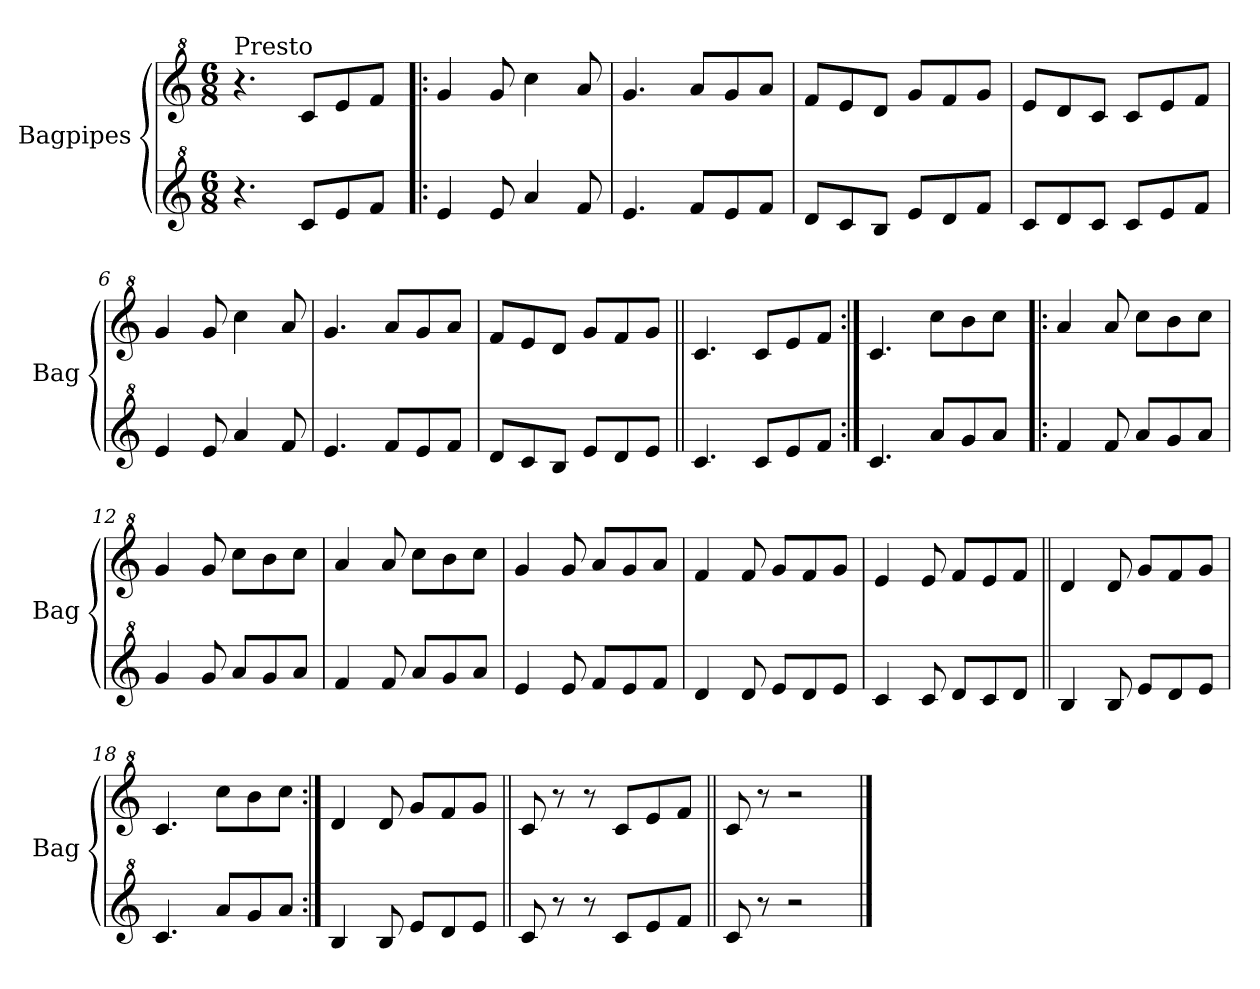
**kern	**kern
*part2	*part1
*staff2	*staff1
*I"Bagpipes	*I"Bagpipes
*I'Bag	*I'Bag
*clefG^2	*clefG^2
*k[]	*k[]
*C:	*C:
*M6/8	*M6/8
=1	=1
!	!LO:TX:a:t=Presto
4.r	4.r
8cc/L	8cc/L
8ee/	8ee/
8ff/J	8ff/J
=2!|:	=2!|:
4ee/	4gg/
8ee/	8gg/
4aa/	4ccc\
8ff/	8aa/
=3	=3
4.ee/	4.gg/
8ff/L	8aa/L
8ee/	8gg/
8ff/J	8aa/J
=4	=4
8dd/L	8ff/L
8cc/	8ee/
8b/J	8dd/J
8ee/L	8gg/L
8dd/	8ff/
8ff/J	8gg/J
=5	=5
8cc/L	8ee/L
8dd/	8dd/
8cc/J	8cc/J
8cc/L	8cc/L
8ee/	8ee/
8ff/J	8ff/J
=6	=6
4ee/	4gg/
8ee/	8gg/
4aa/	4ccc\
8ff/	8aa/
=7	=7
4.ee/	4.gg/
8ff/L	8aa/L
8ee/	8gg/
8ff/J	8aa/J
!!LO:LB:g=z
=8	=8
8dd/L	8ff/L
8cc/	8ee/
8b/J	8dd/J
8ee/L	8gg/L
8dd/	8ff/
8ee/J	8gg/J
=9||	=9||
4.cc/	4.cc/
8cc/L	8cc/L
8ee/	8ee/
8ff/J	8ff/J
=10:|!	=10:|!
4.cc/	4.cc/
8aa/L	8ccc\L
8gg/	8bb\
8aa/J	8ccc\J
=11!|:	=11!|:
4ff/	4aa/
8ff/	8aa/
8aa/L	8ccc\L
8gg/	8bb\
8aa/J	8ccc\J
=12	=12
4gg/	4gg/
8gg/	8gg/
8aa/L	8ccc\L
8gg/	8bb\
8aa/J	8ccc\J
=13	=13
4ff/	4aa/
8ff/	8aa/
8aa/L	8ccc\L
8gg/	8bb\
8aa/J	8ccc\J
=14	=14
4ee/	4gg/
8ee/	8gg/
8ff/L	8aa/L
8ee/	8gg/
8ff/J	8aa/J
!!LO:LB:g=z
=15	=15
4dd/	4ff/
8dd/	8ff/
8ee/L	8gg/L
8dd/	8ff/
8ee/J	8gg/J
=16	=16
4cc/	4ee/
8cc/	8ee/
8dd/L	8ff/L
8cc/	8ee/
8dd/J	8ff/J
=17||	=17||
4b/	4dd/
8b/	8dd/
8ee/L	8gg/L
8dd/	8ff/
8ee/J	8gg/J
=18	=18
4.cc/	4.cc/
8aa/L	8ccc\L
8gg/	8bb\
8aa/J	8ccc\J
=19:|!	=19:|!
4b/	4dd/
8b/	8dd/
8ee/L	8gg/L
8dd/	8ff/
8ee/J	8gg/J
=20||	=20||
8cc/	8cc/
8r	8r
8r	8r
8cc/L	8cc/L
8ee/	8ee/
8ff/J	8ff/J
=21||	=21||
8cc/	8cc/
8r	8r
2r	2r
==	==
*-	*-
